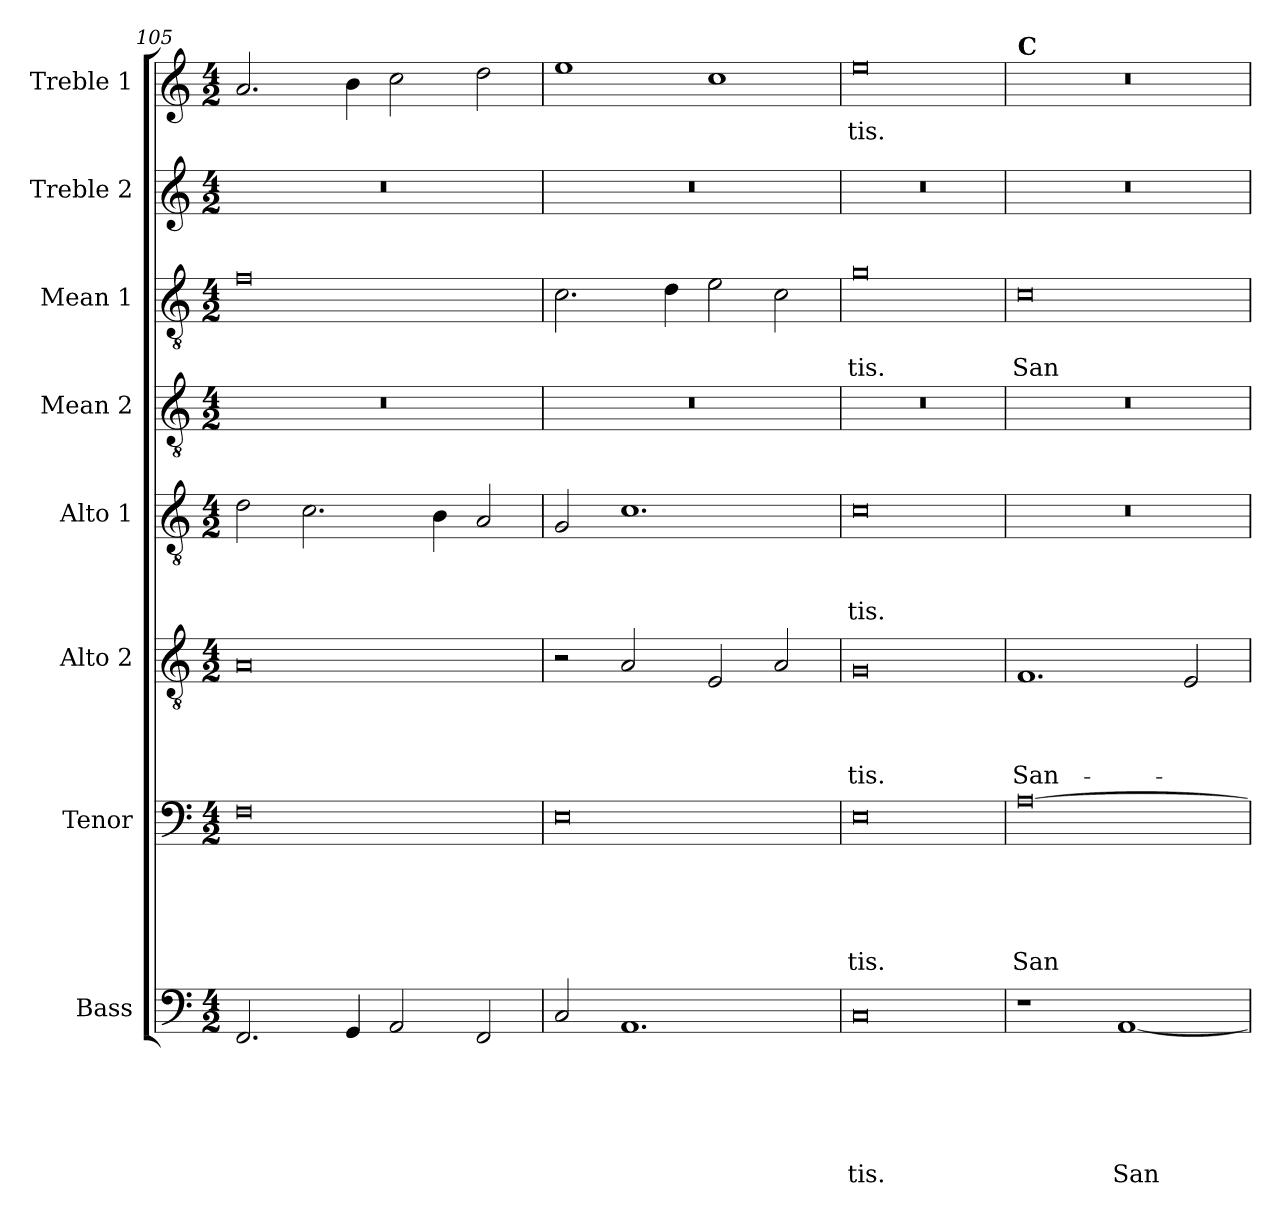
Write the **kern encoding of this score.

**kern	**text	**text	**text	**text	**text	**text	**kern	**text	**text	**text	**text	**text	**kern	**text	**text	**text	**text	**kern	**text	**text	**text	**kern	**kern	**text	**text	**kern	**kern	**text
*part8	*part8	*part8	*part8	*part8	*part8	*part8	*part7	*part7	*part7	*part7	*part7	*part7	*part6	*part6	*part6	*part6	*part6	*part5	*part5	*part5	*part5	*part4	*part3	*part3	*part3	*part2	*part1	*part1
*staff8	*staff8	*staff8	*staff8	*staff8	*staff8	*staff8	*staff7	*staff7	*staff7	*staff7	*staff7	*staff7	*staff6	*staff6	*staff6	*staff6	*staff6	*staff5	*staff5	*staff5	*staff5	*staff4	*staff3	*staff3	*staff3	*staff2	*staff1	*staff1
*I"Bass	*	*	*	*	*	*	*I"Tenor	*	*	*	*	*	*I"Alto 2	*	*	*	*	*I"Alto 1	*	*	*	*I"Mean 2	*I"Mean 1	*	*	*I"Treble 2	*I"Treble 1	*
*clefF4	*	*	*	*	*	*	*clefF4	*	*	*	*	*	*clefGv2	*	*	*	*	*clefGv2	*	*	*	*clefGv2	*clefGv2	*	*	*clefG2	*clefG2	*
*k[]	*	*	*	*	*	*	*k[]	*	*	*	*	*	*k[]	*	*	*	*	*k[]	*	*	*	*k[]	*k[]	*	*	*k[]	*k[]	*
*C:	*	*	*	*	*	*	*C:	*	*	*	*	*	*C:	*	*	*	*	*C:	*	*	*	*C:	*C:	*	*	*C:	*C:	*
*M4/2	*	*	*	*	*	*	*M4/2	*	*	*	*	*	*M4/2	*	*	*	*	*M4/2	*	*	*	*M4/2	*M4/2	*	*	*M4/2	*M4/2	*
=105	=105	=105	=105	=105	=105	=105	=105	=105	=105	=105	=105	=105	=105	=105	=105	=105	=105	=105	=105	=105	=105	=105	=105	=105	=105	=105	=105	=105
2.FF/	.	.	.	.	.	.	0F	.	.	.	.	.	0A	.	.	.	.	2d\	.	.	.	0r	0f	.	.	0r	2.a/	.
.	.	.	.	.	.	.	.	.	.	.	.	.	.	.	.	.	.	2.c\	.	.	.	.	.	.	.	.	.	.
4GG/	.	.	.	.	.	.	.	.	.	.	.	.	.	.	.	.	.	.	.	.	.	.	.	.	.	.	4b\	.
2AA/	.	.	.	.	.	.	.	.	.	.	.	.	.	.	.	.	.	.	.	.	.	.	.	.	.	.	2cc\	.
.	.	.	.	.	.	.	.	.	.	.	.	.	.	.	.	.	.	4B\	.	.	.	.	.	.	.	.	.	.
2FF/	.	.	.	.	.	.	.	.	.	.	.	.	.	.	.	.	.	2A/	.	.	.	.	.	.	.	.	2dd\	.
=106	=106	=106	=106	=106	=106	=106	=106	=106	=106	=106	=106	=106	=106	=106	=106	=106	=106	=106	=106	=106	=106	=106	=106	=106	=106	=106	=106	=106
2C/	.	.	.	.	.	.	0E	.	.	.	.	.	2r	.	.	.	.	2G/	.	.	.	0r	2.c\	.	.	0r	1ee	.
1.AA	.	.	.	.	.	.	.	.	.	.	.	.	2A/	.	.	.	.	1.c	.	.	.	.	.	.	.	.	.	.
.	.	.	.	.	.	.	.	.	.	.	.	.	.	.	.	.	.	.	.	.	.	.	4d\	.	.	.	.	.
.	.	.	.	.	.	.	.	.	.	.	.	.	2E/	.	.	.	.	.	.	.	.	.	2e\	.	.	.	1cc	.
.	.	.	.	.	.	.	.	.	.	.	.	.	2A/	.	.	.	.	.	.	.	.	.	2c\	.	.	.	.	.
=107	=107	=107	=107	=107	=107	=107	=107	=107	=107	=107	=107	=107	=107	=107	=107	=107	=107	=107	=107	=107	=107	=107	=107	=107	=107	=107	=107	=107
0C	.	.	.	.	.	-tis.	0E	.	.	.	.	-tis.	0G	.	.	.	-tis.	0c	.	.	-tis.	0r	0g	.	-tis.	0r	0ee	-tis.
!!LO:PB:g=z
=108!	=108!	=108!	=108!	=108!	=108!	=108!	=108!	=108!	=108!	=108!	=108!	=108!	=108!	=108!	=108!	=108!	=108!	=108!	=108!	=108!	=108!	=108!	=108!	=108!	=108!	=108!	=108!	=108!
!	!	!	!	!	!	!	!	!	!	!	!	!	!	!	!	!	!	!	!	!	!	!	!	!	!	!	!LO:TX:a:B:t=C	!
1r	.	.	.	.	.	.	[0A	.	.	.	.	San-	1.F	.	.	.	San-	0r	.	.	.	0r	0c	.	San-	0r	0r	.
[1AA	.	.	.	.	.	San-	.	.	.	.	.	.	.	.	.	.	.	.	.	.	.	.	.	.	.	.	.	.
.	.	.	.	.	.	.	.	.	.	.	.	.	2E/	.	.	.	.	.	.	.	.	.	.	.	.	.	.	.
=	=	=	=	=	=	=	=	=	=	=	=	=	=	=	=	=	=	=	=	=	=	=	=	=	=	=	=	=
*-	*-	*-	*-	*-	*-	*-	*-	*-	*-	*-	*-	*-	*-	*-	*-	*-	*-	*-	*-	*-	*-	*-	*-	*-	*-	*-	*-	*-
